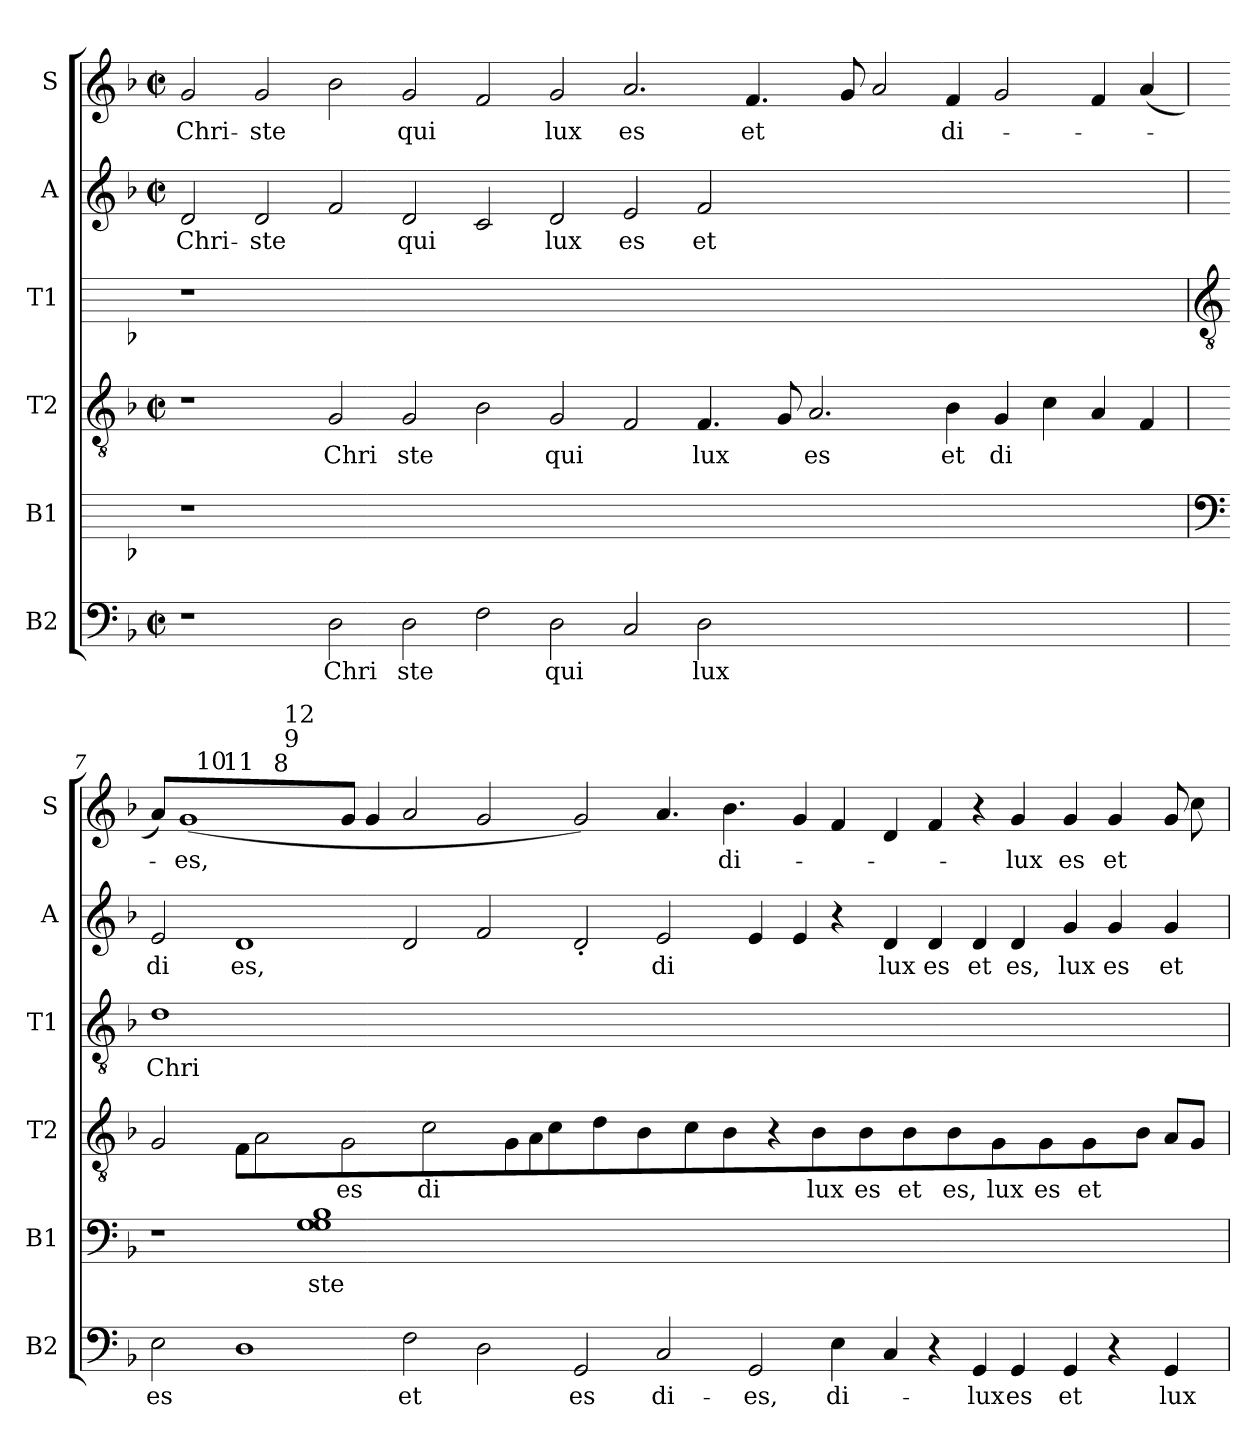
**kern	**text	**kern	**text	**kern	**text	**kern	**text	**kern	**text	**kern	**text
*part6	*part6	*part5	*part5	*part4	*part4	*part3	*part3	*part2	*part2	*part1	*part1
*staff6	*staff6	*staff5	*staff5	*staff4	*staff4	*staff3	*staff3	*staff2	*staff2	*staff1	*staff1
*I"B2	*	*I"B1	*	*I"T2	*	*I"T1	*	*I"A	*	*I"S	*
*I'B2	*	*I'B1	*	*I'T2	*	*I'T1	*	*I'A	*	*I'S	*
!!LO:PB:g=z
*stria5	*	*stria5	*	*stria5	*	*stria5	*	*stria5	*	*stria5	*
*clefF4	*	*	*	*clefGv2	*	*	*	*clefG2	*	*clefG2	*
*k[b-]	*	*k[b-]	*	*k[b-]	*	*k[b-]	*	*k[b-]	*	*k[b-]	*
*F:	*	*F:	*	*F:	*	*F:	*	*F:	*	*F:	*
*M2/2	*	*	*	*M2/2	*	*	*	*M2/2	*	*M2/2	*
*met(c|)	*	*	*	*met(c|)	*	*	*	*met(c|)	*	*met(c|)	*
=1	=1	=1	=1	=1	=1	=1	=1	=1	=1	=1	=1
!	!	!	!	!	!	!	!	!	!LO:LY:b:cj	!	!LO:LY:b:cj
1r	.	1r	.	1r	.	1r	.	2d/	Chri-	2g/	Chri-
!	!	!	!	!	!	!	!	!	!LO:LY:b	!	!LO:LY:b
.	.	.	.	.	.	.	.	2d/	-ste	2g/	-ste
!	!LO:LY:b:cj	!	!	!	!LO:LY:b:cj	!	!	!	!	!	!
2D\	Chri	00ryy	.	2G/	Chri	00ryy	.	2f/	.	2b->\	.
!	!LO:LY:b	!	!	!	!LO:LY:b	!	!	!	!LO:LY:b	!	!LO:LY:b
2D\	ste	.	.	2G/	ste	.	.	2d/	qui	2g/	qui
2F\	.	.	.	2B-\	.	.	.	2c/	.	2f>/	.
!	!LO:LY:b	!	!	!	!LO:LY:b	!	!	!	!LO:LY:b:cj	!	!LO:LY:b:cj
2D\	qui	.	.	2G/	qui	.	.	2d/	lux	2g/	lux
!	!	!	!	!	!	!	!	!	!LO:LY:b:cj	!	!LO:LY:b:cj
2C/	.	.	.	2F/	.	.	.	2e/	es	2.a>/	es
!	!LO:LY:b:cj	!	!	!	!LO:LY:b	!	!	!	!LO:LY:b:cj	!	!
2D\	lux	.	.	4.F/	lux	.	.	2f/	et	.	.
!	!	!	!	!	!	!	!	!	!	!	!LO:LY:b:cj
.	.	.	.	.	.	.	.	.	.	4.f/	et
.	.	.	.	8G/	.	.	.	.	.	.	.
!	!	!	!	!	!LO:LY:b:cj	!	!	!	!	!	!
0ryy	.	.	.	2.A/	es	.	.	0ryy	.	.	.
.	.	.	.	.	.	.	.	.	.	8g/	.
.	.	.	.	.	.	.	.	.	.	2a/	.
!	!	!	!	!	!LO:LY:b:cj	!	!	!	!	!	!LO:LY:b:cj
.	.	.	.	4B-\	et	.	.	.	.	4f/	di-
!	!	!	!	!	!LO:LY:b:cj	!	!	!	!	!	!
.	.	1ryy	.	4G/	di	1ryy	.	.	.	2g>/	.
.	.	.	.	4c\	.	.	.	.	.	.	.
.	.	.	.	4A/	.	.	.	.	.	4f/	.
.	.	.	.	4F/	.	.	.	.	.	(>4a/	.
!!LO:LB:g=z
=7	=7	=7	=7	=7	=7	=7	=7	=7	=7	=7	=7
*	*	*clefF4	*	*	*	*clefGv2	*	*	*	*	*
!	!LO:LY:b:cj	!	!	!	!	!	!LO:LY:b:cj	!	!LO:LY:b:cj	!	!
*	*	*	*	*^	*	*	*	*^	*	*^	*
*	*	*	*	*	*	*	*	*	*	*	*	*	*^	*
*	*	*	*	*	*	*	*	*	*	*	*	*	*	*^	*
*	*	*	*	*	*	*	*	*	*	*	*	*	*	*	*^	*
2E\	es	1r	.	2G/	32ryy	.	1d	Chri	2e/	32.ryy	di	8a/L)	8..ryy	4..ryy	2ryy	2.ryy	.
.	.	.	.	.	1ryy	.	.	.	.	.	.	.	.	.	.	.	.
.	.	.	.	.	.	.	.	.	.	1ryy	.	.	.	.	.	.	.
!	!	!	!	!	!	!	!	!	!	!	!	!	!	!	!	!	!LO:LY:b:cj
.	.	.	.	.	.	.	.	.	.	.	.	(<1g	.	.	.	.	-es,
!	!	!	!	!	!	!	!	!	!	!	!	!	!LO:TX:a:t=10	!	!	!	!
.	.	.	.	.	.	.	.	.	.	.	.	.	1ryy	.	.	.	.
!	!	!	!	!	!	!	!	!	!	!	!	!	!	!LO:TX:a:t=11	!	!	!
.	.	.	.	.	.	.	.	.	.	.	.	.	.	1ryy	.	.	.
!	!	!	!	!	!	!	!	!	!	!	!LO:LY:b:cj	!	!	!	!	!	!
1D	.	.	.	8F/L	.	.	.	.	1d	.	es,	.	.	.	8ryy	.	.
.	.	.	.	2A/	.	.	.	.	.	.	.	.	.	.	16ryy	.	.
.	.	.	.	.	.	.	.	.	.	.	.	.	.	.	64ryy	.	.
!	!	!	!	!	!	!	!	!	!	!	!	!	!	!	!LO:TX:a:t=8	!	!
.	.	.	.	.	.	.	.	.	.	.	.	.	.	.	1ryy	.	.
!	!	!	!	!	!	!	!	!	!	!	!	!	!	!	!	!LO:TX:a:t=9	!
!	!	!	!	!	!	!	!	!	!	!	!	!	!	!	!	!LO:TX:a:t=12	!
.	.	.	.	.	.	.	.	.	.	.	.	.	.	.	.	1ryy	.
!	!	!	!LO:LY:b:cj	!	!	!	!	!	!	!	!	!	!	!	!	!	!
.	.	1G 1G 1B-	ste	.	.	.	00ryy	.	.	.	.	.	.	.	.	.	.
.	.	.	.	.	1ryy	.	.	.	.	.	.	.	.	.	.	.	.
.	.	.	.	.	.	.	.	.	.	1ryy	.	.	.	.	.	.	.
!	!	!	!	!	!	!LO:LY:b:cj	!	!	!	!	!	!	!	!	!	!	!
.	.	.	.	2G/	.	es	.	.	.	.	.	8g/J	.	.	.	.	.
.	.	.	.	.	.	.	.	.	.	.	.	.	1ryy	.	.	.	.
.	.	.	.	.	.	.	.	.	.	.	.	4g/	.	.	.	.	.
.	.	.	.	.	.	.	.	.	.	.	.	.	.	1ryy	.	.	.
!	!LO:LY:b:cj	!	!	!	!	!	!	!	!	!	!	!	!	!	!	!	!
2F\	et	.	.	.	.	.	.	.	2d/	.	.	2a/	.	.	.	.	.
!	!	!	!	!	!	!LO:LY:b:cj	!	!	!	!	!	!	!	!	!	!	!
.	.	.	.	2c\	.	di	.	.	.	.	.	.	.	.	.	.	.
.	.	.	.	.	.	.	.	.	.	.	.	.	.	.	1ryy	.	.
.	.	.	.	.	.	.	.	.	.	.	.	.	.	.	.	1ryy	.
2D\	.	00ryy	.	.	.	.	.	.	2f/	.	.	2g/	.	.	.	.	.
.	.	.	.	.	1ryy	.	.	.	.	.	.	.	.	.	.	.	.
.	.	.	.	.	.	.	.	.	.	1ryy	.	.	.	.	.	.	.
.	.	.	.	8G/	.	.	.	.	.	.	.	.	.	.	.	.	.
.	.	.	.	.	.	.	.	.	.	.	.	.	1ryy	.	.	.	.
.	.	.	.	8A/	.	.	.	.	.	.	.	.	.	.	.	.	.
.	.	.	.	4c\	.	.	.	.	.	.	.	.	.	.	.	.	.
.	.	.	.	.	.	.	.	.	.	.	.	.	.	1ryy	.	.	.
!	!LO:LY:b:cj	!	!	!	!	!	!	!	!	!	!	!	!	!	!	!	!
2GG/	-es	.	.	.	.	.	.	.	2d'</	.	.	2g/)	.	.	.	.	.
.	.	.	.	4d\	.	.	.	.	.	.	.	.	.	.	.	.	.
.	.	.	.	.	.	.	.	.	.	.	.	.	.	.	1ryy	.	.
.	.	.	.	.	.	.	.	.	.	.	.	.	.	.	.	1ryy	.
.	.	.	.	4B-\	.	.	.	.	.	.	.	.	.	.	.	.	.
!	!LO:LY:b:cj	!	!	!	!	!	!	!	!	!	!LO:LY:b:cj	!	!	!	!	!	!
2C/	di-	.	.	.	.	.	.	.	2e/	.	di	4.a/	.	.	.	.	.
.	.	.	.	.	1ryy	.	.	.	.	.	.	.	.	.	.	.	.
.	.	.	.	.	.	.	.	.	.	1ryy	.	.	.	.	.	.	.
.	.	.	.	4c\	.	.	.	.	.	.	.	.	.	.	.	.	.
.	.	.	.	.	.	.	.	.	.	.	.	.	1ryy	.	.	.	.
!	!	!	!	!	!	!	!	!	!	!	!	!	!	!	!	!	!LO:LY:b:cj
.	.	.	.	4B-\	.	.	.	.	.	.	.	4.b-\	.	.	.	.	di-
.	.	.	.	.	.	.	.	.	.	.	.	.	.	1ryy	.	.	.
!	!LO:LY:b:cj	!	!	!	!	!	!	!	!	!	!	!	!	!	!	!	!
2GG/	-es,	.	.	.	.	.	.	.	4e/	.	.	.	.	.	.	.	.
.	.	.	.	4r	.	.	.	.	.	.	.	.	.	.	.	.	.
.	.	.	.	.	.	.	.	.	.	.	.	.	.	.	1ryy	.	.
.	.	.	.	.	.	.	.	.	4e/	.	.	4g/	.	.	.	1ryy	.
!	!	!	!	!	!	!LO:LY:b:cj	!	!	!	!	!	!	!	!	!	!	!
.	.	.	.	4B-\	.	lux	.	.	.	.	.	.	.	.	.	.	.
!	!LO:LY:b:cj	!	!	!	!	!	!	!	!	!	!	!	!	!	!	!	!
4E\	di-	.	.	.	.	.	.	.	4r	.	.	4f/	.	.	.	.	.
.	.	.	.	.	1ryy	.	.	.	.	.	.	.	.	.	.	.	.
.	.	.	.	.	.	.	.	.	.	1ryy	.	.	.	.	.	.	.
!	!	!	!	!	!	!LO:LY:b:cj	!	!	!	!	!	!	!	!	!	!	!
.	.	.	.	4B-\	.	es	.	.	.	.	.	.	.	.	.	.	.
.	.	.	.	.	.	.	.	.	.	.	.	.	1ryy	.	.	.	.
!	!	!	!	!	!	!	!	!	!	!	!LO:LY:b:cj	!	!	!	!	!	!
4C/	.	.	.	.	.	.	.	.	4d/	.	lux	4d/	.	.	.	.	.
!	!	!	!	!	!	!LO:LY:b:cj	!	!	!	!	!	!	!	!	!	!	!
.	.	.	.	4B-\	.	et	.	.	.	.	.	.	.	.	.	.	.
.	.	.	.	.	.	.	.	.	.	.	.	.	.	1ryy	.	.	.
!	!	!	!	!	!	!	!	!	!	!	!LO:LY:b:cj	!	!	!	!	!	!
4r	.	.	.	.	.	.	.	.	4d/	.	es	4f/	.	.	.	.	.
!	!	!	!	!	!	!LO:LY:b:cj	!	!	!	!	!	!	!	!	!	!	!
.	.	.	.	4B-\	.	es,	.	.	.	.	.	.	.	.	.	.	.
.	.	.	.	.	.	.	.	.	.	.	.	.	.	.	1ryy	.	.
!	!LO:LY:b:cj	!	!	!	!	!	!	!	!	!	!LO:LY:b:cj	!	!	!	!	!	!
4GG/	lux	.	.	.	.	.	.	.	4d/	.	et	4r	.	.	.	1ryy	.
!	!	!	!	!	!	!LO:LY:b:cj	!	!	!	!	!	!	!	!	!	!	!
.	.	.	.	4G/	.	lux	.	.	.	.	.	.	.	.	.	.	.
!	!LO:LY:b:cj	!	!	!	!	!	!	!	!	!	!LO:LY:b:cj	!	!	!	!	!	!LO:LY:b:cj
4GG/	es	.	.	.	.	.	1ryy	.	4d/	.	es,	4g/	.	.	.	.	lux
.	.	.	.	.	2ryy	.	.	.	.	.	.	.	.	.	.	.	.
.	.	.	.	.	.	.	.	.	.	2ryy	.	.	.	.	.	.	.
!	!	!	!	!	!	!LO:LY:b:cj	!	!	!	!	!	!	!	!	!	!	!
.	.	.	.	4G/	.	es	.	.	.	.	.	.	.	.	.	.	.
.	.	.	.	.	.	.	.	.	.	.	.	.	2ryy	.	.	.	.
!	!LO:LY:b:cj	!	!	!	!	!	!	!	!	!	!LO:LY:b:cj	!	!	!	!	!	!LO:LY:b:cj
4GG/	et	.	.	.	.	.	.	.	4g/	.	lux	4g/	.	.	.	.	es
!	!	!	!	!	!	!LO:LY:b:cj	!	!	!	!	!	!	!	!	!	!	!
.	.	.	.	4G/	.	et	.	.	.	.	.	.	.	.	.	.	.
.	.	.	.	.	.	.	.	.	.	.	.	.	.	2ryy	.	.	.
!	!	!	!	!	!	!	!	!	!	!	!LO:LY:b:cj	!	!	!	!	!	!LO:LY:b:cj
4r	.	.	.	.	.	.	.	.	4g/	.	es	4g/	.	.	.	.	et
.	.	.	.	.	4...ryy	.	.	.	.	.	.	.	.	.	.	.	.
.	.	.	.	.	.	.	.	.	.	4ryy	.	.	.	.	.	.	.
.	.	.	.	8B-/J	.	.	.	.	.	.	.	.	.	.	.	.	.
.	.	.	.	.	.	.	.	.	.	.	.	.	.	.	4ryy	.	.
.	.	.	.	.	.	.	.	.	.	.	.	.	4ryy	.	.	.	.
!	!LO:LY:b:cj	!	!	!	!	!	!	!	!	!	!LO:LY:b:cj	!	!	!	!	!	!
4GG/	lux	.	.	8A/L	.	.	.	.	4g/	.	et	8g/	.	.	.	4ryy	.
.	.	.	.	.	.	.	.	.	.	8ryy	.	.	.	.	.	.	.
.	.	.	.	8G/J	.	.	.	.	.	.	.	8cc\	.	.	.	.	.
.	.	.	.	.	.	.	.	.	.	16ryy	.	.	.	.	.	.	.
.	.	.	.	.	.	.	.	.	.	.	.	.	.	16ryy	.	.	.
.	.	.	.	.	.	.	.	.	.	.	.	.	.	.	32.ryy	.	.
.	.	.	.	.	.	.	.	.	.	.	.	.	32ryy	.	.	.	.
.	.	.	.	.	.	.	.	.	.	64ryy	.	.	.	.	.	.	.
*	*	*	*	*	*	*	*	*	*v	*v	*	*	*	*	*	*	*
*	*	*	*	*v	*v	*	*	*	*	*	*v	*v	*v	*v	*v	*
=	=	=	=	=	=	=	=	=	=	=	=
*-	*-	*-	*-	*-	*-	*-	*-	*-	*-	*-	*-
